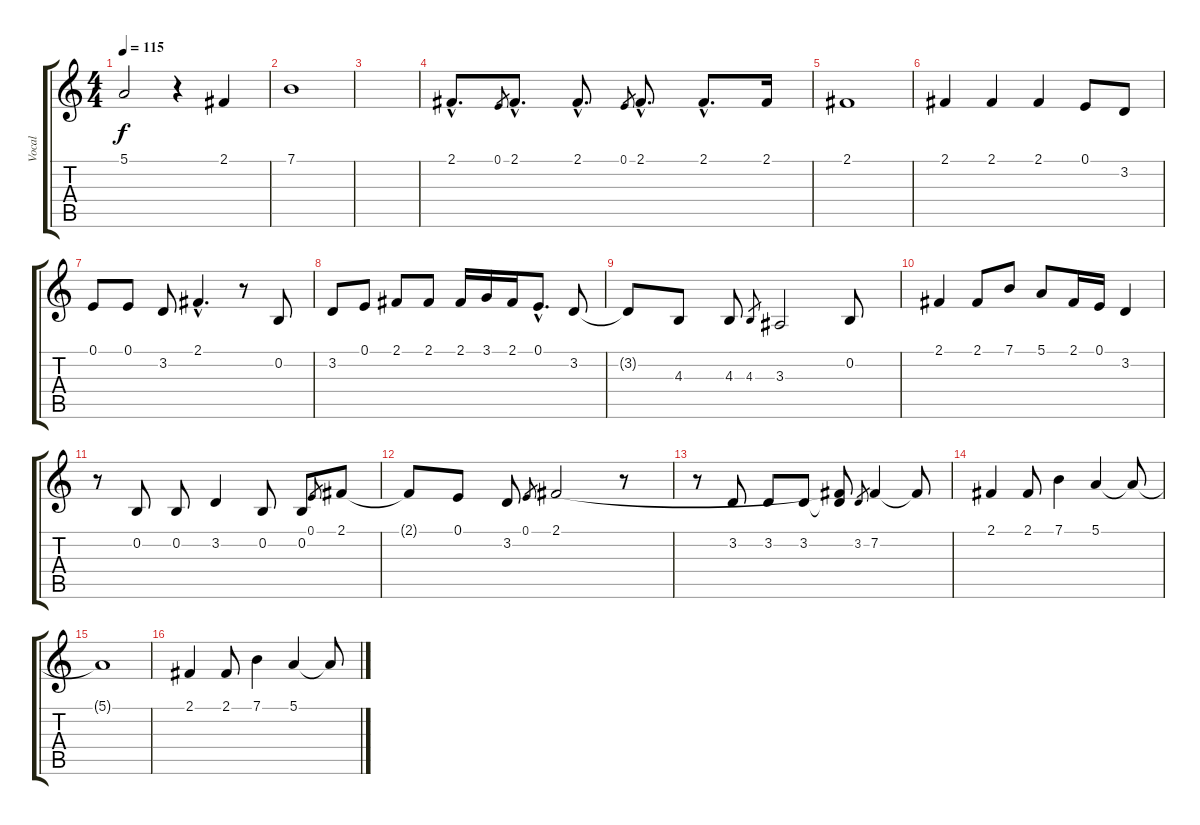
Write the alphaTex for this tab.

\track ("Vocal" "Vocal") {instrument lead2sawtooth}
\staff {score tabs}
\tuning (E4 B3 G3 D3 A2 E2) {hide}
\ts (4 4)
\tempo 115
\clef g2
\ks c
5.1{t}.2{dy f} r.4 2.1.4 |
7.1.1 |
|
2.1{hac}.8{d} 0.1.8{gr} 2.1{hac}.8{d} 2.1{hac}.8{d} 0.1.8{gr} 2.1{hac}.8{d} 2.1{hac}.8{d} 2.1.16 |
2.1.1 |
2.1.4 2.1.4 2.1.4 0.1.8 3.2.8 |
0.1.8 0.1.8 3.2.8 2.1{hac}.4{d} r.8 0.2.8 |
3.2.8 0.1.8 2.1.8 2.1.8 2.1.16 3.1.16 2.1.16 0.1{hac}.8{d} 3.2.8 |
3.2{t}.8 4.3.8 4.3.8 4.3.8{gr} 3.3.2 0.2.8 |
2.1.4 2.1.8 7.1.8 5.1.8 2.1.16 0.1.16 3.2.4 |
r.8 0.2.8 0.2.8 3.2.4 0.2.8 0.2.8 0.1.8{gr} 2.1.8 |
2.1{t}.8 0.1.8 3.2.8 0.1.8{gr} 2.1.2 r.8 |
r.8 3.2.8 3.2.8 3.2.8 (2.1{t} 3.2{t}).8 3.2.8{gr} 7.2.4 7.2{t}.8 |
2.1.4 2.1.8 7.1.4 5.1.4 5.1{t}.8 |
5.1{t}.1 |
2.1.4 2.1.8 7.1.4 5.1.4 5.1{t}.8
